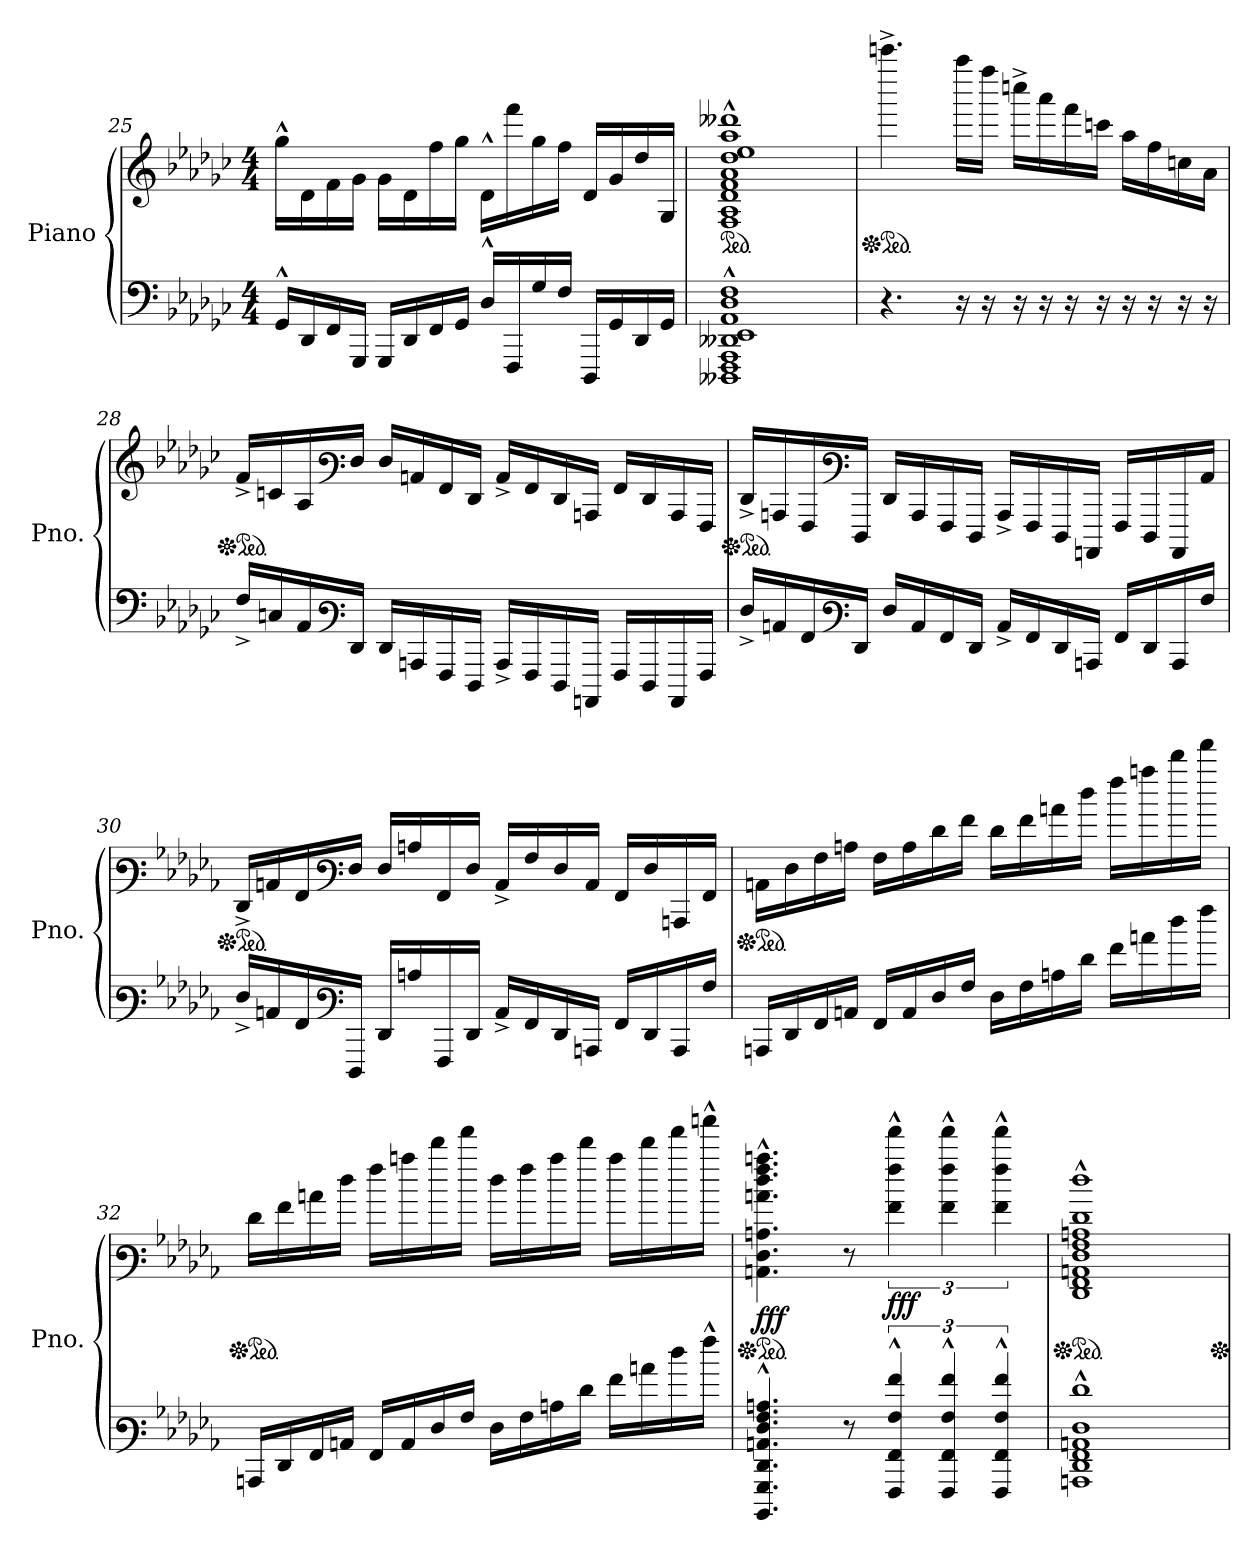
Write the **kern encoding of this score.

**kern	**kern	**dynam
*part1	*part1	*part1
*staff2	*staff1	*staff1/2
*I"Piano	*	*
*I'Pno.	*	*
*clefF4	*clefG2	*
*k[b-e-a-d-g-c-]	*k[b-e-a-d-g-c-]	*
*M4/4	*M4/4	*
=25	=25	=25
16GG-^^/LL	16gg-^^\LL	.
16DD-/	16d-\	.
16FF/	16f\	.
16GGG-/JJ	16g-\JJ	.
16GGG-/LL	16g-\LL	.
16DD-/	16d-\	.
16FF/	16ff\	.
16GG-/JJ	16gg-\JJ	.
16D-^^/LL	16d-^^\LL	.
16FFF/	16fff\	.
16G-/	16gg-\	.
16F/JJ	16ff\JJ	.
16DDD-/LL	16d-/LL	.
16GG-/	16g-/	.
16DD-/	16dd-/	.
16GG-/JJ	16G-/JJ	.
=26	=26	=26
*	*ped	*
1DDD--X^^ 1FFF^^ 1AAA-^^ 1DD--X^^ 1EE-^^ 1AA-^^ 1D-^^ 1F^^	1F^^ 1A-^^ 1d-^^ 1f^^ 1a-^^ 1dd-^^ 1ee-^^ 1aa-^^ 1ddd--X^^	.
!!LO:LB:g=z
=27	=27	=27
*	*Xped	*
*	*ped	*
*	*MM150	*
4.r	4.cccccn^\	.
16r	16aaaa-\LL	.
16r	16ffff\JJ	.
16r	16ccccn^\LL	.
16r	16aaa-\	.
16r	16fff\	.
16r	16cccn\JJ	.
16r	16aa-\LL	.
16r	16ff\	.
16r	16ccn\	.
16r	16a-\JJ	.
=28	=28	=28
*	*Xped	*
*	*ped	*
16F^/LL	16f^/LL	.
16Cn/	16cn/	.
16AA-/	16A-/	.
*clefF3	*clefF3	*
16FF/JJ	16F/JJ	.
16FF/LL	16F/LL	.
16CCn/	16Cn/	.
16AAA-/	16AA-/	.
16FFF/JJ	16FF/JJ	.
16CC^/LL	16C^/LL	.
16AAA-/	16AA-/	.
16FFF/	16FF/	.
16CCCn/JJ	16CCn/JJ	.
16AAA-/LL	16AA-/LL	.
16FFF/	16FF/	.
16CCC/	16CC/	.
16AAA-/JJ	16AAA-/JJ	.
!!LO:LB:g=z
=29	=29	=29
*	*Xped	*
*	*ped	*
16F^/LL	16FF^/LL	.
16Cn/	16CCn/	.
16AA-/	16AAA-/	.
*clefF3	*clefF3	*
16FF/JJ	16FFF/JJ	.
16F/LL	16FF/LL	.
16C/	16CC/	.
16AA-/	16AAA-/	.
16FF/JJ	16FFF/JJ	.
16C^/LL	16CC^/LL	.
16AA-/	16AAA-/	.
16FF/	16FFF/	.
16CCn/JJ	16CCCn/JJ	.
16AA-/LL	16AAA-/LL	.
16FF/	16FFF/	.
16CC/	16CCC/	.
16A-/JJ	16C-/JJ	.
!!LO:LB:g=z
=30	=30	=30
*	*Xped	*
*	*ped	*
16F^/LL	16FF^/LL	.
16Cn/	16Cn/	.
16AA-/	16AA-/	.
*clefF3	*clefF3	*
16FFF/JJ	16F/JJ	.
16FF/LL	16F/LL	.
16cn/	16cn/	.
16AAA-/	16AA-/	.
16FF/JJ	16F/JJ	.
16C^/LL	16C^/LL	.
16AA-/	16A-/	.
16FF/	16F/	.
16CCn/JJ	16C/JJ	.
16AA-/LL	16AA-/LL	.
16FF/	16F/	.
16CC/	16CCn/	.
16A-/JJ	16AA-/JJ	.
=31	=31	=31
*	*Xped	*
*	*ped	*
16CCn/LL	16Cn\LL	.
16FF/	16F\	.
16AA-/	16A-\	.
16Cn/JJ	16cn\JJ	.
16AA-/LL	16A-\LL	.
16C/	16c\	.
16F/	16f\	.
16A-/JJ	16a-\JJ	.
16F\LL	16f\LL	.
16A-\	16a-\	.
16cn\	16ccn\	.
16f\JJ	16ff\JJ	.
16a-\LL	16aa-\LL	.
16ccn\	16cccn\	.
16ff\	16fff\	.
16aa-\JJ	16aaa-\JJ	.
!!LO:LB:g=z
=32	=32	=32
*	*Xped	*
*	*ped	*
16CCn/LL	16f\LL	.
16FF/	16a-\	.
16AA-/	16ccn\	.
16Cn/JJ	16ff\JJ	.
16AA-/LL	16aa-\LL	.
16C/	16cccn\	.
16F/	16fff\	.
16A-/JJ	16aaa-\JJ	.
16F\LL	16ff\LL	.
16A-\	16aa-\	.
16cn\	16ccc\	.
16f\JJ	16fff\JJ	.
16a-\LL	16ccc\LL	.
16ccn\	16fff\	.
16ff\	16aaa-\	.
16aa-^^\JJ	16ccccn^^\JJ	.
=33	=33	=33
*	*Xped	*
*	*ped	*
!	!	!LO:DY:b
4.DDD-/^^ 4.BBB-/^^ 4.FF/^^ 4.Cn/^^ 4.F/^^ 4.A-/^^ 4.cn/^^	4.Cn\^^ 4.F\^^ 4.cn\^^ 4.ccn\^^ 4.ff\^^ 4.aa-\^^ 4.cccn\^^	fff
8r	8r	.
!	!	!LO:DY:b
6AAA-/^^ 6AA-/^^ 6A-/^^ 6a-/^^	6a-\^^ 6aa-\^^ 6aaa-\^^	fff
6AAA-/^^ 6AA-/^^ 6A-/^^ 6a-/^^	6a-\^^ 6aa-\^^ 6aaa-\^^	.
6AAA-/^^ 6AA-/^^ 6A-/^^ 6a-/^^	6a-\^^ 6aa-\^^ 6aaa-\^^	.
=34	=34	=34
*	*Xped	*
*	*ped	*
!	!	!LO:DY:b=2
!	!	!LO:DY:n=1:b
1CCn^^ 1FF^^ 1AA-^^ 1Cn^^ 1F^^ 1f^^	1FF^^ 1AA-^^ 1Cn^^ 1F^^ 1A-^^ 1cn^^ 1f^^ 1ff^^	sffz sffz
*	*Xped	*
=	=	=
*-	*-	*-
